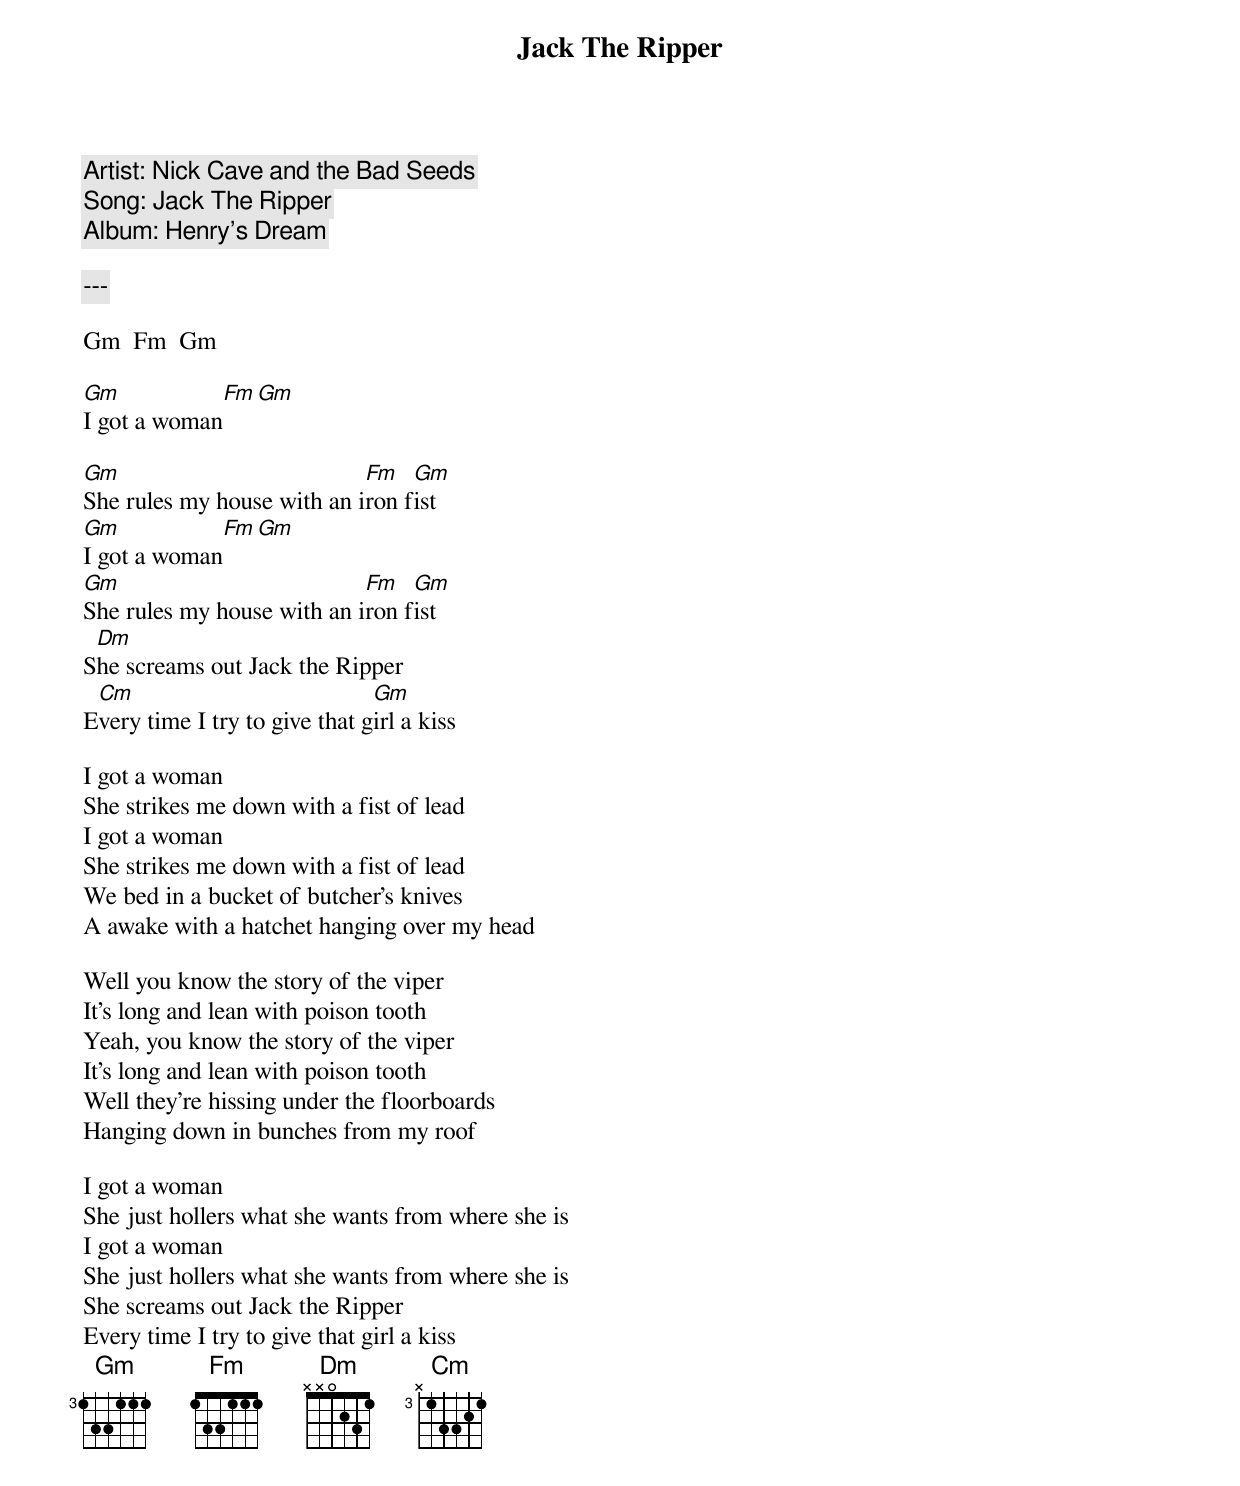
Jack The Ripper

Artist: Nick Cave and the Bad Seeds
Song: Jack The Ripper
Album: Henry's Dream

---

Gm  Fm  Gm

Gm            Fm Gm
I got a woman

Gm                          Fm   Gm
She rules my house with an iron fist
Gm            Fm Gm
I got a woman
Gm                          Fm   Gm
She rules my house with an iron fist
 Dm
She screams out Jack the Ripper
 Cm                            Gm
Every time I try to give that girl a kiss

I got a woman
She strikes me down with a fist of lead
I got a woman
She strikes me down with a fist of lead
We bed in a bucket of butcher's knives
A awake with a hatchet hanging over my head

Well you know the story of the viper
It's long and lean with poison tooth
Yeah, you know the story of the viper
It's long and lean with poison tooth
Well they're hissing under the floorboards
Hanging down in bunches from my roof

I got a woman
She just hollers what she wants from where she is
I got a woman
She just hollers what she wants from where she is
She screams out Jack the Ripper
Every time I try to give that girl a kiss
